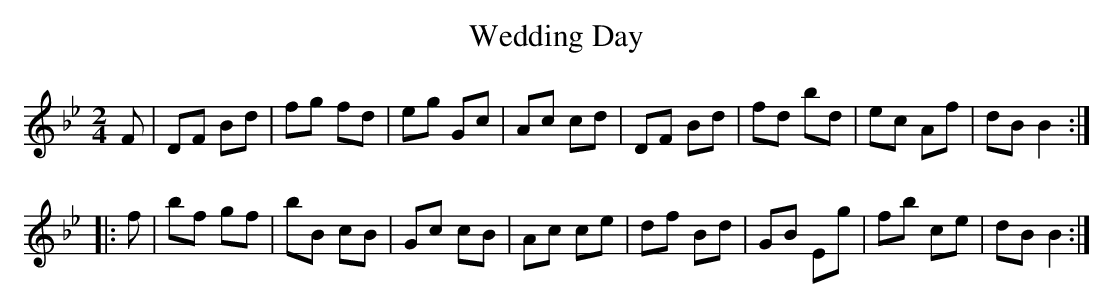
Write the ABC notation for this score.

X:1
T:Wedding Day
M:2/4
L:1/8
K:Bb
F | DF Bd | fg fd | eg Gc | Ac cd |\
DF Bd | fd bd | ec Af | dB B2 :|
|:f|bf gf | bB cB | Gc cB | Ac ce | \
df Bd | GB Eg | fb ce | dB B2 :|
